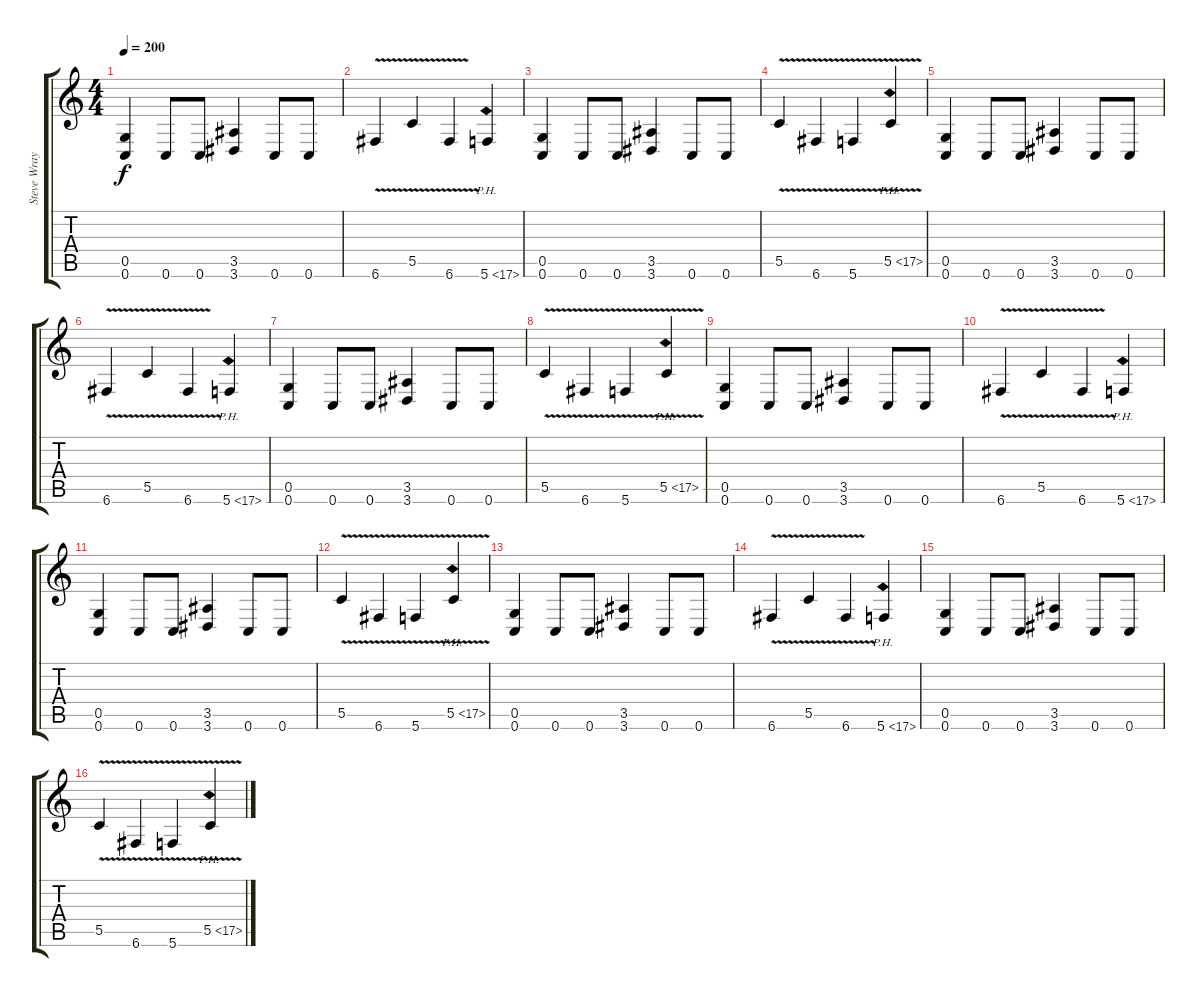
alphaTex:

\track ("Steve Wray" "Steve Wray") {instrument distortionguitar}
\staff {score tabs}
\tuning (D4 A3 F3 C3 G2 C2) {hide}
\ts (4 4)
\tempo 200
\clef g2
\ks c
(0.5 0.6).4{dy f} 0.6.8 0.6.8 (3.5 3.6).4 0.6.8 0.6.8 |
6.6{v}.4 5.5{v}.4 6.6{v}.4 5.6{ph 12}.4 |
(0.5 0.6).4 0.6.8 0.6.8 (3.5 3.6).4 0.6.8 0.6.8 |
5.5{v}.4 6.6{v}.4 5.6{v}.4 5.5{ph 12 v}.4 |
(0.5 0.6).4 0.6.8 0.6.8 (3.5 3.6).4 0.6.8 0.6.8 |
6.6{v}.4 5.5{v}.4 6.6{v}.4 5.6{ph 12}.4 |
(0.5 0.6).4 0.6.8 0.6.8 (3.5 3.6).4 0.6.8 0.6.8 |
5.5{v}.4 6.6{v}.4 5.6{v}.4 5.5{ph 12 v}.4 |
(0.5 0.6).4 0.6.8 0.6.8 (3.5 3.6).4 0.6.8 0.6.8 |
6.6{v}.4 5.5{v}.4 6.6{v}.4 5.6{ph 12}.4 |
(0.5 0.6).4 0.6.8 0.6.8 (3.5 3.6).4 0.6.8 0.6.8 |
5.5{v}.4 6.6{v}.4 5.6{v}.4 5.5{ph 12 v}.4 |
(0.5 0.6).4 0.6.8 0.6.8 (3.5 3.6).4 0.6.8 0.6.8 |
6.6{v}.4 5.5{v}.4 6.6{v}.4 5.6{ph 12}.4 |
(0.5 0.6).4 0.6.8 0.6.8 (3.5 3.6).4 0.6.8 0.6.8 |
5.5{v}.4 6.6{v}.4 5.6{v}.4 5.5{ph 12 v}.4
